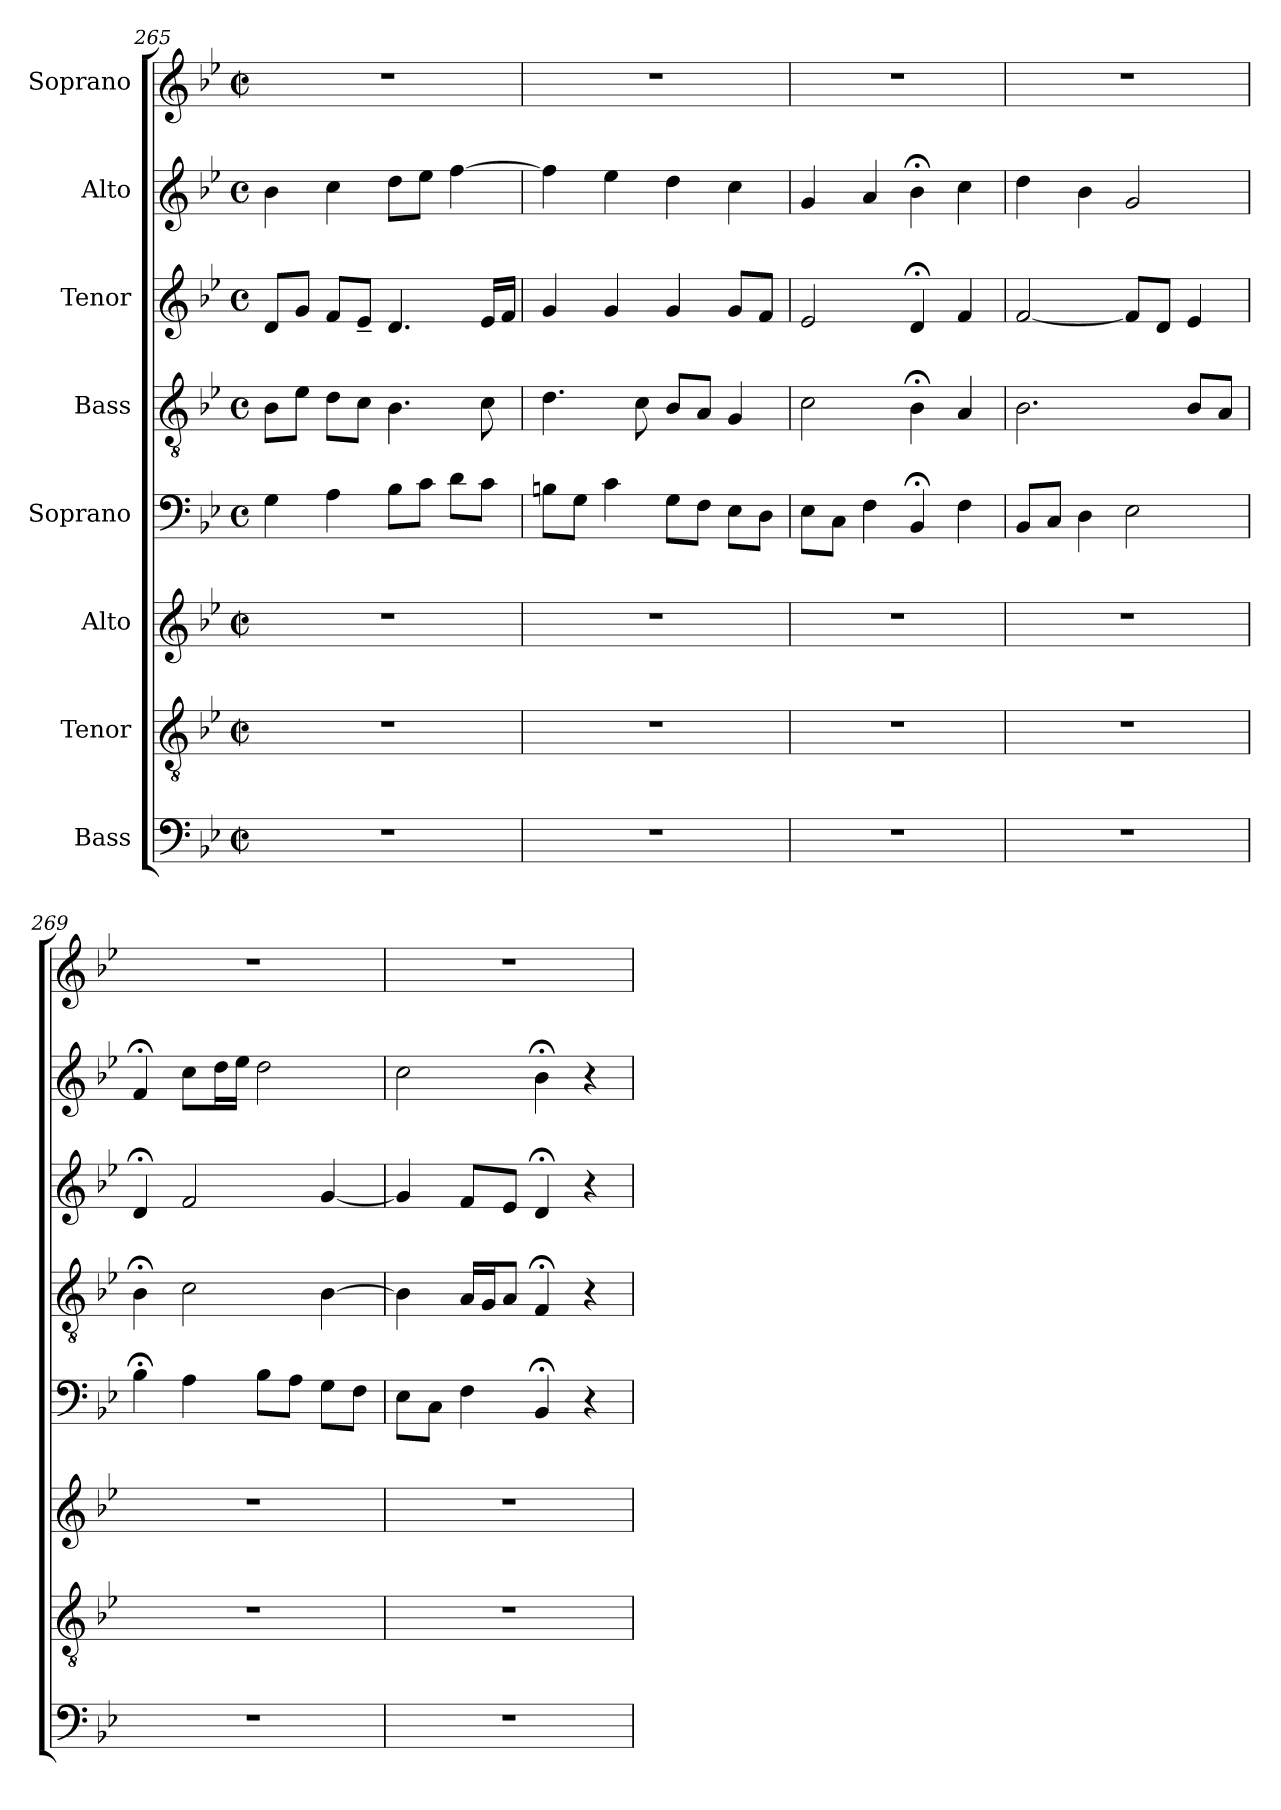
**kern	**kern	**kern	**kern	**kern	**kern	**kern	**kern
*part8	*part7	*part6	*part5	*part4	*part3	*part2	*part1
*staff8	*staff7	*staff6	*staff5	*staff4	*staff3	*staff2	*staff1
*I"Bass	*I"Tenor	*I"Alto	*I"Soprano	*I"Bass	*I"Tenor	*I"Alto	*I"Soprano
*clefF4	*clefGv2	*clefG2	*clefF4	*clefGv2	*clefG2	*clefG2	*clefG2
*k[b-e-]	*k[b-e-]	*k[b-e-]	*k[b-e-]	*k[b-e-]	*k[b-e-]	*k[b-e-]	*k[b-e-]
*B-:	*B-:	*B-:	*B-:	*B-:	*B-:	*B-:	*B-:
*M2/2	*M2/2	*M2/2	*M4/4	*M4/4	*M4/4	*M4/4	*M2/2
*met(c|)	*met(c|)	*met(c|)	*met(c)	*met(c)	*met(c)	*met(c)	*met(c|)
=265	=265	=265	=265	=265	=265	=265	=265
1r	1r	1r	4G\	8B-\L	8d/L	4b-\	1r
.	.	.	.	8e-\J	8g/J	.	.
.	.	.	4A\	8d\L	8f/L	4cc\	.
.	.	.	.	8c\J	8e-~</J	.	.
.	.	.	8B-\L	4.B-\	4.d/	8dd\L	.
.	.	.	8c\J	.	.	8ee-\J	.
.	.	.	8d\L	.	.	[<4ff\	.
.	.	.	8c\J	8c\	16e-/LL	.	.
.	.	.	.	.	16f/JJ	.	.
!!LO:LB:g=z
=266	=266	=266	=266	=266	=266	=266	=266
1r	1r	1r	8Bn\L	4.d\	4g/	4ff\]	1r
.	.	.	8G\J	.	.	.	.
.	.	.	4c\	.	4g/	4ee-\	.
.	.	.	.	8c\	.	.	.
.	.	.	8G\L	8B-/L	4g/	4dd\	.
.	.	.	8F\J	8A/J	.	.	.
.	.	.	8E-\L	4G/	8g/L	4cc\	.
.	.	.	8D\J	.	8f/J	.	.
=267	=267	=267	=267	=267	=267	=267	=267
1r	1r	1r	8E-\L	2c\	2e-/	4g/	1r
.	.	.	8C\J	.	.	.	.
.	.	.	4F\	.	.	4a/	.
.	.	.	4BB-;/	4B-;<\	4d;/	4b-;<\	.
.	.	.	4F\	4A/	4f/	4cc\	.
=268	=268	=268	=268	=268	=268	=268	=268
1r	1r	1r	8BB-/L	2.B-\	[<2f/	4dd\	1r
.	.	.	8C/J	.	.	.	.
.	.	.	4D\	.	.	4b-\	.
.	.	.	2E-\	.	8f/L]	2g/	.
.	.	.	.	.	8d/J	.	.
.	.	.	.	8B-/L	4e-/	.	.
.	.	.	.	8A/J	.	.	.
=269	=269	=269	=269	=269	=269	=269	=269
1r	1r	1r	4B-;<\	4B-;<\	4d;/	4f;/	1r
.	.	.	4A\	2c\	2f/	8cc\L	.
.	.	.	.	.	.	16dd\L	.
.	.	.	.	.	.	16ee-\JJ	.
.	.	.	8B-\L	.	.	2dd\	.
.	.	.	8A\J	.	.	.	.
.	.	.	8G\L	[>4B-\	[<4g/	.	.
.	.	.	8F\J	.	.	.	.
=270	=270	=270	=270	=270	=270	=270	=270
1r	1r	1r	8E-\L	4B-\]	4g/]	2cc\	1r
.	.	.	8C\J	.	.	.	.
.	.	.	4F\	16A/LL	8f/L	.	.
.	.	.	.	16G/J	.	.	.
.	.	.	.	8A/J	8e-/J	.	.
.	.	.	4BB-;/	4F;/	4d;/	4b-;<\	.
.	.	.	4r	4r	4r	4r	.
=	=	=	=	=	=	=	=
*-	*-	*-	*-	*-	*-	*-	*-
